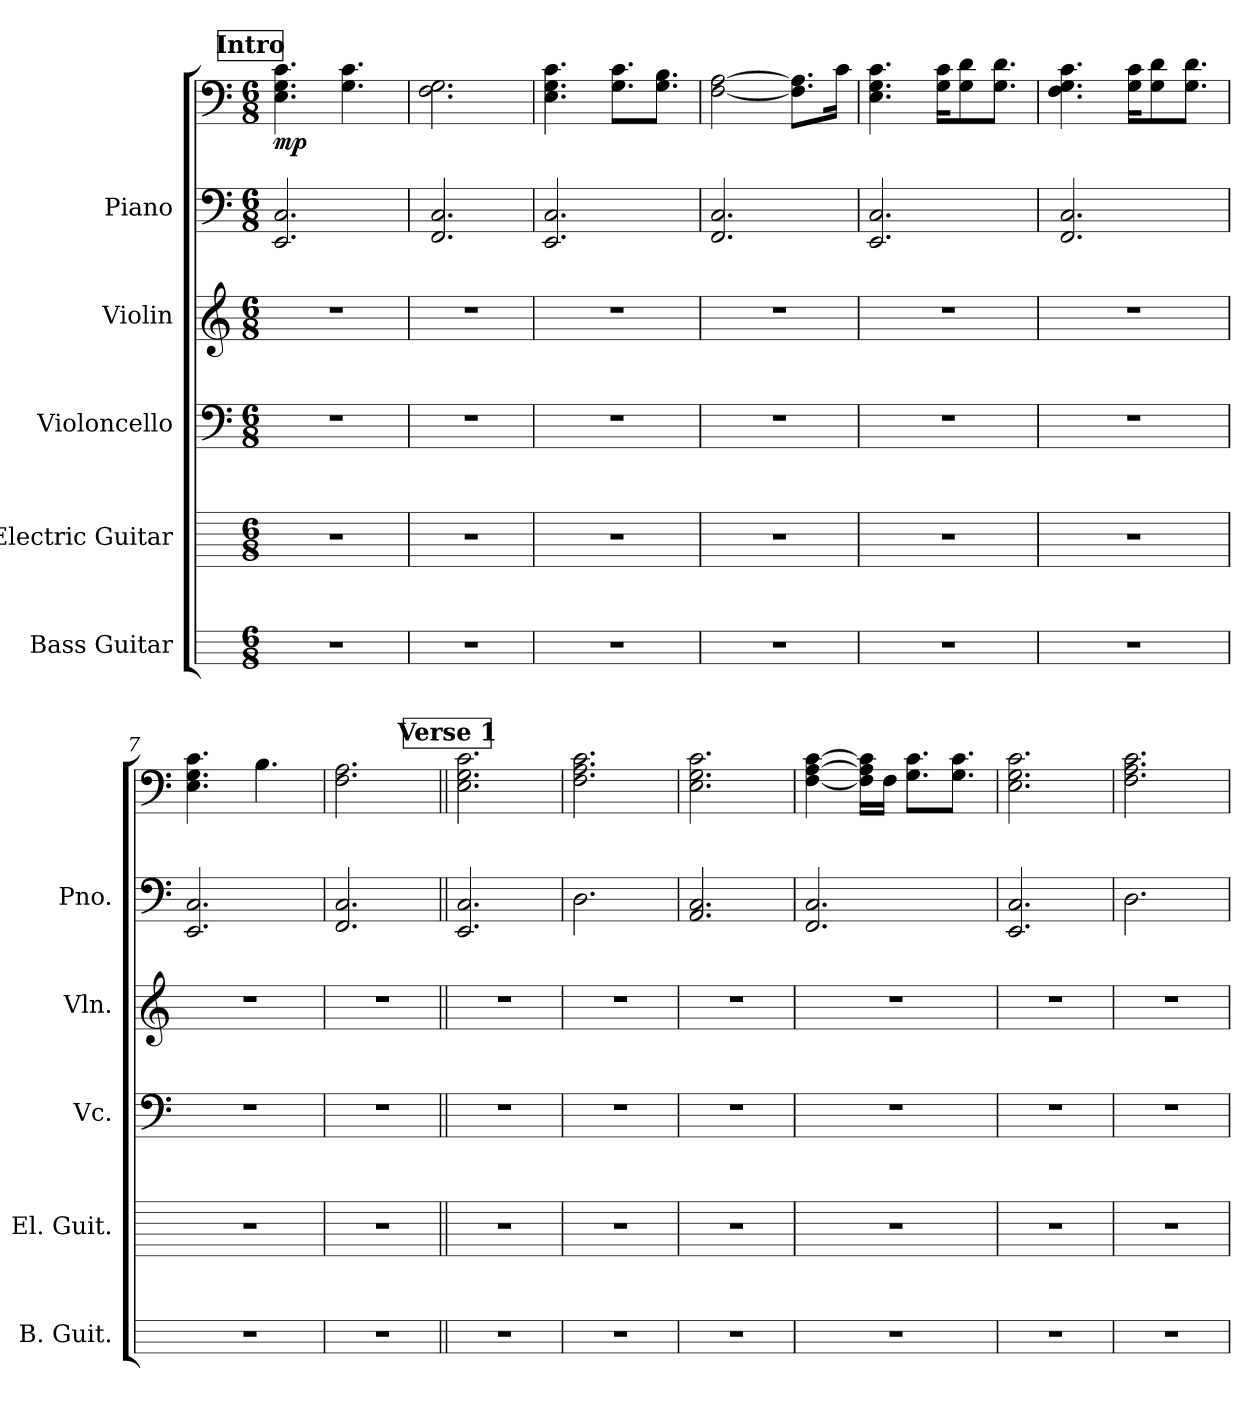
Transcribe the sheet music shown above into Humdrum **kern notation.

**kern	**kern	**kern	**kern	**kern	**kern	**dynam
*part5	*part4	*part3	*part2	*part1	*part1	*part1
*staff6	*staff5	*staff4	*staff3	*staff2	*staff1	*staff1/2
*I"Bass Guitar	*I"Electric Guitar	*I"Violoncello	*I"Violin	*I"Piano	*	*
*I'B. Guit.	*I'El. Guit.	*I'Vc.	*I'Vln.	*I'Pno.	*	*
*stria4	*stria6	*	*	*	*	*
*	*	*clefF4	*clefG2	*clefF4	*clefF4	*
*ITrd7c12	*	*	*	*	*	*
*k[]	*k[]	*k[]	*k[]	*k[]	*k[]	*
*M6/8	*M6/8	*M6/8	*M6/8	*M6/8	*M6/8	*
*MM68	*MM68	*MM68	*MM68	*MM68	*MM68	*
!!LO:REH:place=s1:a:B:fs=14:t=Intro
=1	=1	=1	=1	=1	=1	=1
!	!	!	!	!	!	!LO:DY:b
2.r	2.r	2.r	2.r	2.EE/ 2.C/	4.E\ 4.G\ 4.c\	mp
.	.	.	.	.	4.G\ 4.c\	.
=2	=2	=2	=2	=2	=2	=2
2.r	2.r	2.r	2.r	2.FF/ 2.C/	2.F\ 2.G\	.
=3	=3	=3	=3	=3	=3	=3
2.r	2.r	2.r	2.r	2.EE/ 2.C/	4.E\ 4.G\ 4.c\	.
.	.	.	.	.	8.G\ 8.c\L	.
.	.	.	.	.	8.G\ 8.B\J	.
=4	=4	=4	=4	=4	=4	=4
2.r	2.r	2.r	2.r	2.FF/ 2.C/	[2F\ [2A\	.
.	.	.	.	.	8.F\] 8.A\]L	.
.	.	.	.	.	16c\Jk	.
=5	=5	=5	=5	=5	=5	=5
2.r	2.r	2.r	2.r	2.EE/ 2.C/	4.E\ 4.G\ 4.c\	.
.	.	.	.	.	16G\ 16c\KL	.
.	.	.	.	.	8G\ 8d\	.
.	.	.	.	.	8.G\ 8.d\J	.
=6	=6	=6	=6	=6	=6	=6
2.r	2.r	2.r	2.r	2.FF/ 2.C/	4.F\ 4.G\ 4.c\	.
.	.	.	.	.	16G\ 16c\KL	.
.	.	.	.	.	8G\ 8d\	.
.	.	.	.	.	8.G\ 8.d\J	.
!!LO:LB:g=z
=7	=7	=7	=7	=7	=7	=7
2.r	2.r	2.r	2.r	2.EE/ 2.C/	4.E\ 4.G\ 4.c\	.
.	.	.	.	.	4.B\	.
=8	=8	=8	=8	=8	=8	=8
2.r	2.r	2.r	2.r	2.FF/ 2.C/	2.F\ 2.A\	.
!!LO:REH:place=s1:a:B:fs=14:t=Verse 1
=9||	=9||	=9||	=9||	=9||	=9||	=9||
2.r	2.r	2.r	2.r	2.EE/ 2.C/	2.E\ 2.G\ 2.c\	.
=10	=10	=10	=10	=10	=10	=10
2.r	2.r	2.r	2.r	2.D\	2.F\ 2.A\ 2.c\	.
=11	=11	=11	=11	=11	=11	=11
2.r	2.r	2.r	2.r	2.AA/ 2.C/	2.E\ 2.G\ 2.c\	.
=12	=12	=12	=12	=12	=12	=12
2.r	2.r	2.r	2.r	2.FF/ 2.C/	[4F\ [4A\ [4c\	.
.	.	.	.	.	16F\] 16A\] 16c\]LL	.
.	.	.	.	.	16F\JJ	.
.	.	.	.	.	8.G\ 8.c\L	.
.	.	.	.	.	8.G\ 8.c\J	.
=13	=13	=13	=13	=13	=13	=13
2.r	2.r	2.r	2.r	2.EE/ 2.C/	2.E\ 2.G\ 2.c\	.
=14	=14	=14	=14	=14	=14	=14
2.r	2.r	2.r	2.r	2.D\	2.F\ 2.A\ 2.c\	.
=	=	=	=	=	=	=
*-	*-	*-	*-	*-	*-	*-
